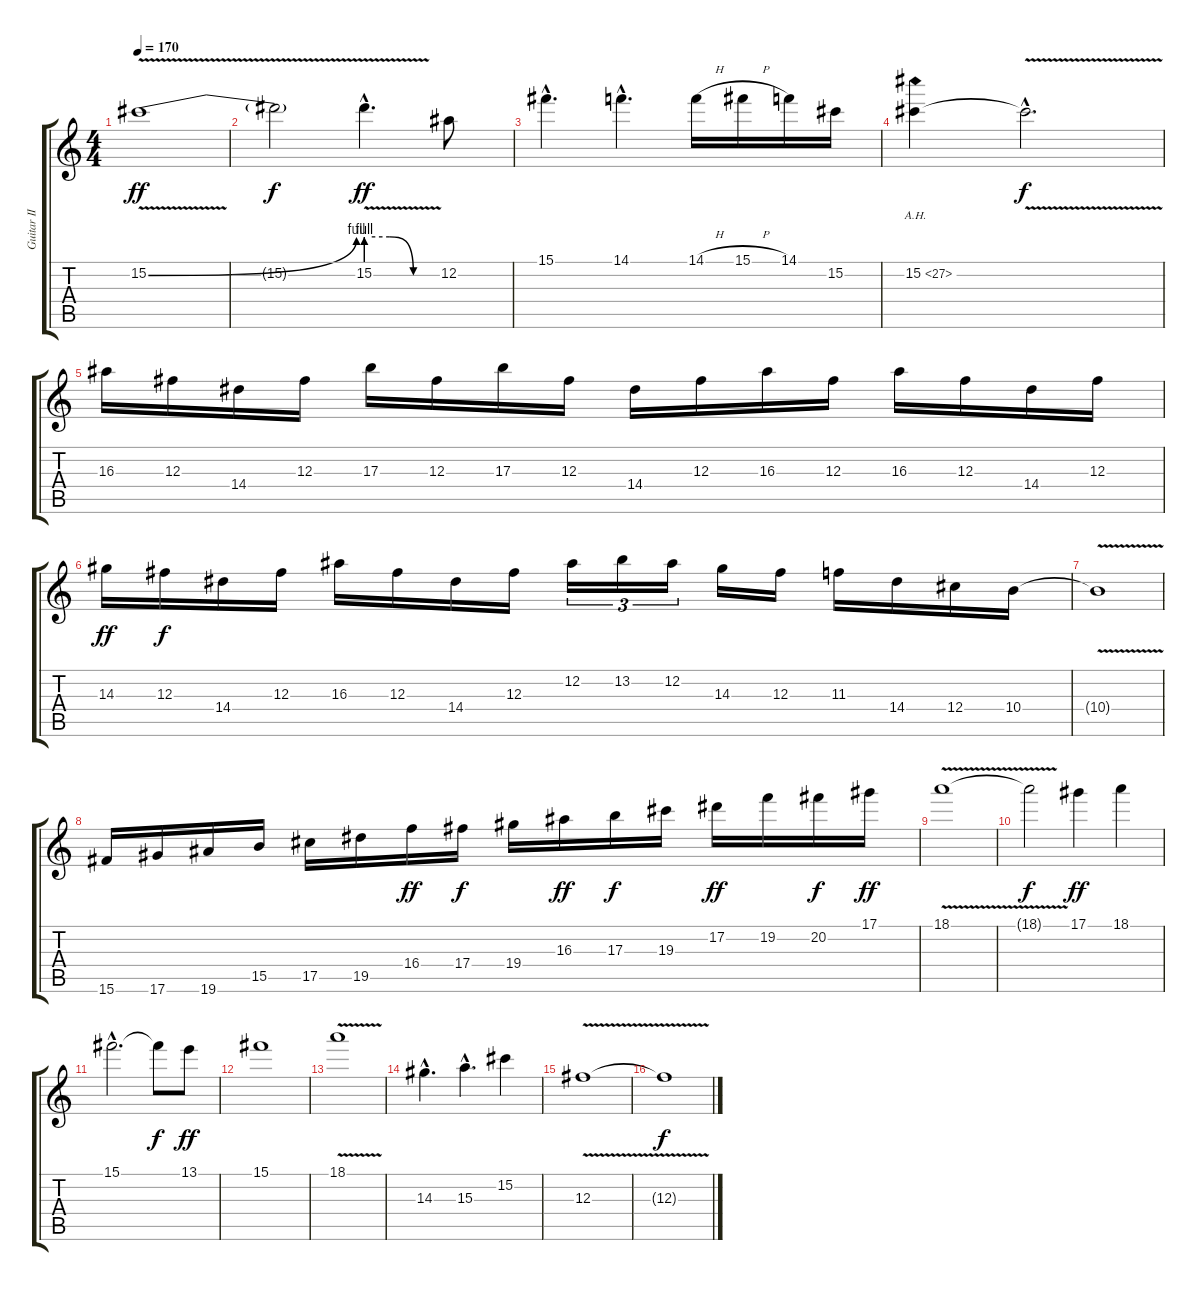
\track ("Guitar II" "Guitar II") {instrument distortionguitar}
\staff {score tabs}
\tuning (Eb4 Bb3 Gb3 Db3 Ab2 Eb2) {hide}
\ts (4 4)
\tempo 170
\clef g2
\ks c
15.2{be (bend 0 0 60 4) v}.1{dy ff} |
15.2{t}.2{dy f} 15.2{be (custom 0 4 20 4 40 0 60 0) v hac}.4{d dy ff} 12.2.8 |
15.1{hac}.4{d} 14.1{hac}.4{d} 14.1{h}.16 15.1{h}.16 14.1.16 15.2.16 |
15.2{ah 12}.4 15.2{v hac t}.2{d dy f} |
16.3.16 12.3.16 14.4.16 12.3.16 17.3.16 12.3.16 17.3.16 12.3.16 14.4.16 12.3.16 16.3.16 12.3.16 16.3.16 12.3.16 14.4.16 12.3.16 |
14.3.16{dy ff} 12.3.16{dy f} 14.4.16 12.3.16 16.3.16 12.3.16 14.4.16 12.3.16 12.2.16{tu (3 2)} 13.2.16{tu (3 2)} 12.2.16{tu (3 2)} 14.3.16 12.3.16 11.3.16 14.4.16 12.4.16 10.4.16 |
10.4{v t}.1 |
15.6.16 17.6.16 19.6.16 15.5.16 17.5.16 19.5.16 16.4.16{dy ff} 17.4.16{dy f} 19.4.16 16.3.16{dy ff} 17.3.16{dy f} 19.3.16 17.2.16{dy ff} 19.2.16 20.2.16{dy f} 17.1.16{dy ff} |
18.1{v}.1 |
18.1{t}.2{dy f} 17.1.4{dy ff} 18.1.4 |
15.1{hac}.2{d} 15.1{t}.8{dy f} 13.1.8{dy ff} |
15.1.1 |
18.1{v}.1 |
14.3{hac}.4{d} 15.3{hac}.4{d} 15.2.4 |
12.3{v}.1 |
12.3{t}.1{dy f}
